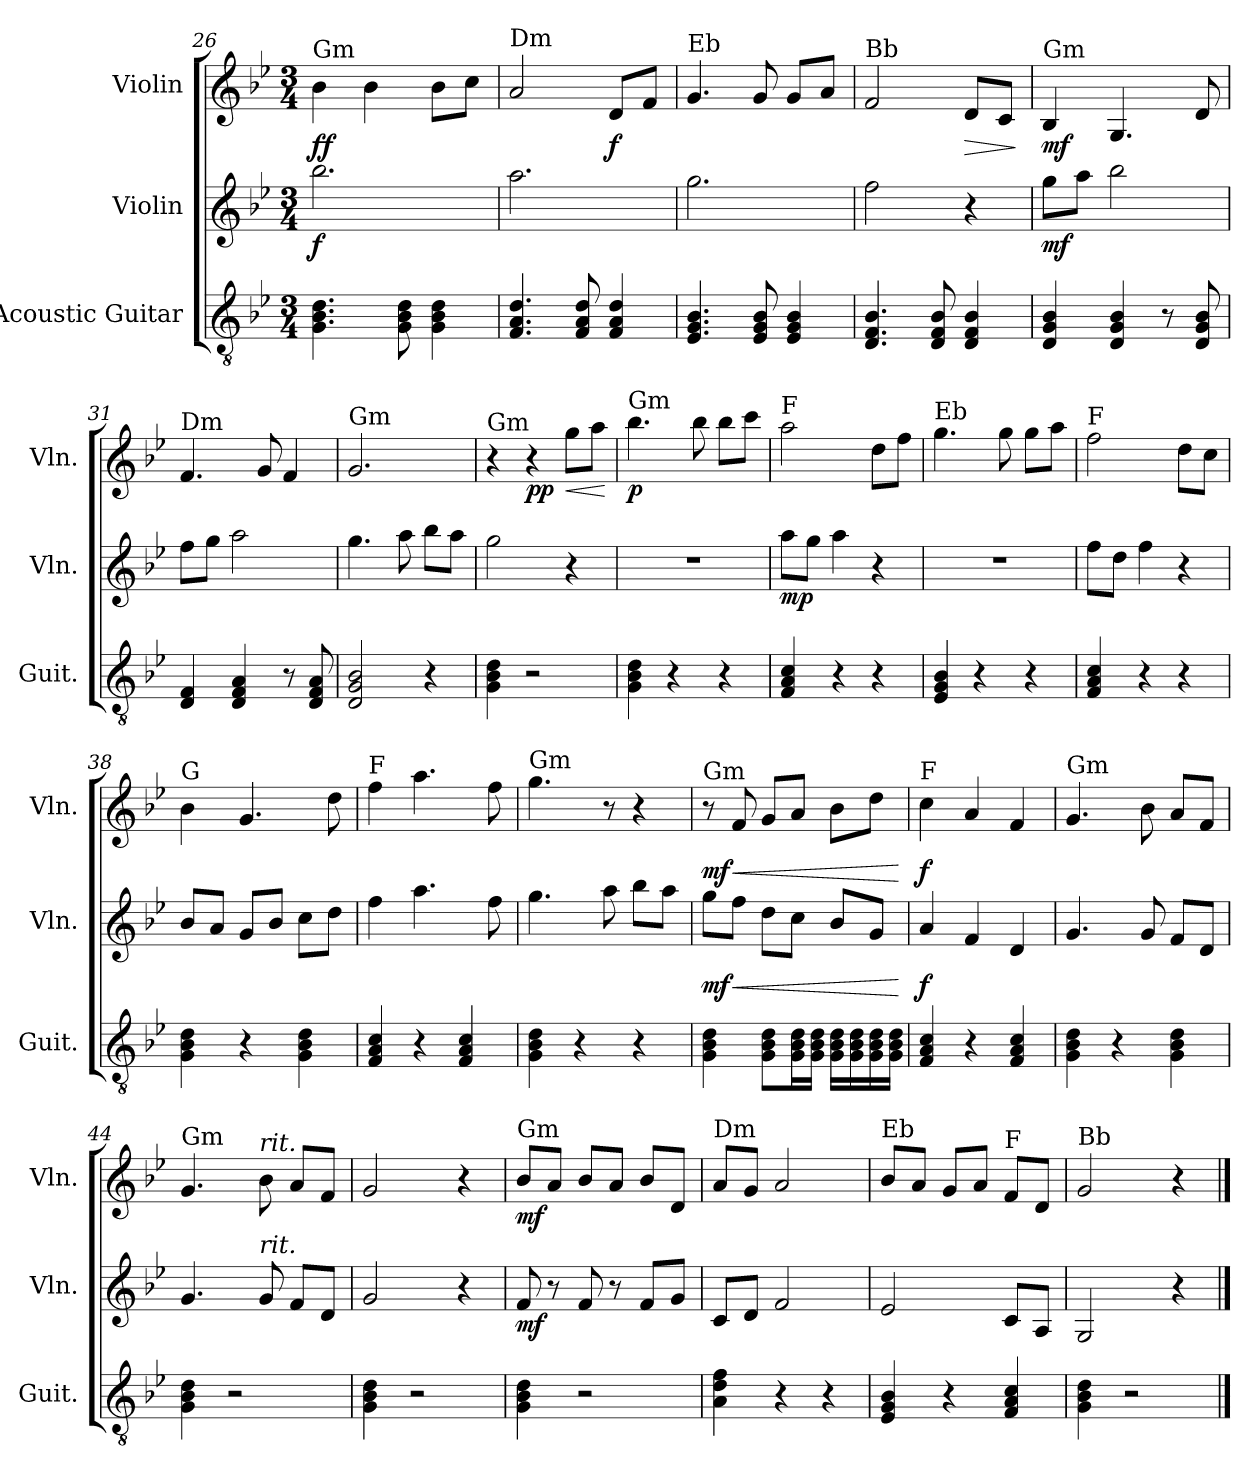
**kern	**kern	**dynam	**kern	**dynam
*part3	*part2	*part2	*part1	*part1
*staff3	*staff2	*staff2	*staff1	*staff1
*I"Acoustic Guitar	*I"Violin	*	*I"Violin	*
*I'Guit.	*I'Vln.	*	*I'Vln.	*
!!LO:LB:g=z
*clefGv2	*clefG2	*	*clefG2	*
*k[b-e-]	*k[b-e-]	*	*k[b-e-]	*
*M3/4	*M3/4	*	*M3/4	*
=26	=26	=26	=26	=26
!	!	!	!LO:TX:a:t=Gm	!
!	!	!LO:DY:b	!	!LO:DY:b
4.G\ 4.B-\ 4.d\	2.bb-\	f	4b-\	ff
.	.	.	4b-\	.
8G\ 8B-\ 8d\	.	.	.	.
4G\ 4B-\ 4d\	.	.	8b-\L	.
.	.	.	8cc\J	.
=27	=27	=27	=27	=27
!	!	!	!LO:TX:a:t=Dm	!
4.F/ 4.A/ 4.d/	2.aa\	.	2a/	.
8F/ 8A/ 8d/	.	.	.	.
!	!	!	!	!LO:DY:b
4F/ 4A/ 4d/	.	.	8d/L	f
.	.	.	8f/J	.
=28	=28	=28	=28	=28
!	!	!	!LO:TX:a:t=Eb	!
4.E-/ 4.G/ 4.B-/	2.gg\	.	4.g/	.
8E-/ 8G/ 8B-/	.	.	8g/	.
4E-/ 4G/ 4B-/	.	.	8g/L	.
.	.	.	8a/J	.
=29	=29	=29	=29	=29
!	!	!	!LO:TX:a:t=Bb	!
4.D/ 4.F/ 4.B-/	2ff\	.	2f/	.
8D/ 8F/ 8B-/	.	.	.	.
!	!	!	!	!LO:HP:b
4D/ 4F/ 4B-/	4r	.	8d/L	>
.	.	.	8c/J	.
.	.	.	.	]
=30	=30	=30	=30	=30
!	!	!	!LO:TX:a:t=Gm	!
!	!	!LO:DY:b	!	!LO:DY:b
4D/ 4G/ 4B-/	8gg\L	mf	4B-/	mf
.	8aa\J	.	.	.
4D/ 4G/ 4B-/	2bb-\	.	4.G/	.
8r	.	.	.	.
8D/ 8G/ 8B-/	.	.	8d/	.
=31	=31	=31	=31	=31
!	!	!	!LO:TX:a:t=Dm	!
4D/ 4F/ 4A/yy	8ff\L	.	4.f/	.
.	8gg\J	.	.	.
4D/ 4F/ 4A/	2aa\	.	.	.
.	.	.	8g/	.
8r	.	.	4f/	.
8D/ 8F/ 8A/	.	.	.	.
=32	=32	=32	=32	=32
!	!	!	!LO:TX:a:t=Gm	!
2D/ 2G/ 2B-/	4.gg\	.	2.g/	.
.	8aa\	.	.	.
4r	8bb-\L	.	.	.
.	8aa\J	.	.	.
!!LO:LB:g=z
=33	=33	=33	=33	=33
!	!	!	!LO:TX:a:t=Gm	!
4G\ 4B-\ 4d\	2gg\	.	4r	.
!	!	!	!	!LO:DY:b
2r	.	.	4r	pp
!	!	!	!	!LO:HP:b
.	4r	.	8gg\L	<
.	.	.	8aa\J	.
.	.	.	.	[
=34	=34	=34	=34	=34
!	!	!	!LO:TX:a:t=Gm	!
!	!	!	!	!LO:DY:b
4G\ 4B-\ 4d\	2.r	.	4.bb-\	p
4r	.	.	.	.
.	.	.	8bb-\	.
4r	.	.	8bb-\L	.
.	.	.	8ccc\J	.
=35	=35	=35	=35	=35
!	!	!	!LO:TX:a:t=F	!
!	!	!LO:DY:b	!	!
4F/ 4A/ 4c/	8aa\L	mp	2aa\	.
.	8gg\J	.	.	.
4r	4aa\	.	.	.
4r	4r	.	8dd\L	.
.	.	.	8ff\J	.
=36	=36	=36	=36	=36
!	!	!	!LO:TX:a:t=Eb	!
4E-/ 4G/ 4B-/	2.r	.	4.gg\	.
4r	.	.	.	.
.	.	.	8gg\	.
4r	.	.	8gg\L	.
.	.	.	8aa\J	.
=37	=37	=37	=37	=37
!	!	!	!LO:TX:a:t=F	!
4F/ 4A/ 4c/	8ff\L	.	2ff\	.
.	8dd\J	.	.	.
4r	4ff\	.	.	.
4r	4r	.	8dd\L	.
.	.	.	8cc\J	.
=38	=38	=38	=38	=38
!	!	!	!LO:TX:a:t=G	!
4G\ 4B-\ 4d\	8b-/L	.	4b-\	.
.	8a/J	.	.	.
4r	8g/L	.	4.g/	.
.	8b-/J	.	.	.
4G\ 4B-\ 4d\	8cc\L	.	.	.
.	8dd\J	.	8dd\	.
=39	=39	=39	=39	=39
!	!	!	!LO:TX:a:t=F	!
4F/ 4A/ 4c/	4ff\	.	4ff\	.
4r	4.aa\	.	4.aa\	.
4F/ 4A/ 4c/	.	.	.	.
.	8ff\	.	8ff\	.
!!LO:LB:g=z
=40	=40	=40	=40	=40
!	!	!	!LO:TX:a:t=Gm	!
4G\ 4B-\ 4d\	4.gg\	.	4.gg\	.
4r	.	.	.	.
.	8aa\	.	8r	.
4r	8bb-\L	.	4r	.
.	8aa\J	.	.	.
=41	=41	=41	=41	=41
!	!	!	!LO:TX:a:t=Gm	!
!	!	!LO:DY:b	!	!LO:DY:b
4G\ 4B-\ 4d\	8gg\L	mf	8r	mf
!	!	!LO:HP:b	!	!LO:HP:b
.	8ff\J	<	8f/	<
8G\ 8B-\ 8d\L	8dd\L	.	8g/L	.
16G\ 16B-\ 16d\L	8cc\J	.	8a/J	.
16G\ 16B-\ 16d\JJ	.	.	.	.
16G\ 16B-\ 16d\LL	8b-/L	.	8b-\L	.
16G\ 16B-\ 16d\	.	.	.	.
16G\ 16B-\ 16d\	8g/J	.	8dd\J	.
16G\ 16B-\ 16d\JJ	.	.	.	.
.	.	[	.	[
=42	=42	=42	=42	=42
!	!	!	!LO:TX:a:t=F	!
!	!	!LO:DY:b	!	!LO:DY:b
4F/ 4A/ 4c/	4a/	f	4cc\	f
4r	4f/	.	4a/	.
4F/ 4A/ 4c/	4d/	.	4f/	.
=43	=43	=43	=43	=43
!	!	!	!LO:TX:a:t=Gm	!
4G\ 4B-\ 4d\	4.g/	.	4.g/	.
4r	.	.	.	.
.	8g/	.	8b-\	.
4G\ 4B-\ 4d\	8f/L	.	8a/L	.
.	8d/J	.	8f/J	.
=44	=44	=44	=44	=44
!	!	!	!LO:TX:a:t=Gm	!
4G\ 4B-\ 4d\	4.g/	.	4.g/	.
2r	.	.	.	.
*	*	*	*MM82	*
!	!	!	!LO:TX:a:i:t=rit.	!
!	!LO:TX:a:i:t=rit.	!	!	!
.	8g/	.	8b-\	.
*	*	*	*MM68	*
.	8f/L	.	8a/L	.
*	*	*	*MM54	*
.	8d/J	.	8f/J	.
=45	=45	=45	=45	=45
*	*	*	*MM82	*
4G\ 4B-\ 4d\	2g/	.	2g/	.
2r	.	.	.	.
.	4r	.	4r	.
=46	=46	=46	=46	=46
*	*	*	*MM82	*
!	!	!	!LO:TX:a:t=Gm	!
!	!	!LO:DY:b	!	!LO:DY:b
4G\ 4B-\ 4d\	8f/	mf	8b-/L	mf
.	8r	.	8a/J	.
2r	8f/	.	8b-/L	.
.	8r	.	8a/J	.
.	8f/L	.	8b-/L	.
.	8g/J	.	8d/J	.
!!LO:PB:g=z
=47	=47	=47	=47	=47
!	!	!	!LO:TX:a:t=Dm	!
4A\ 4d\ 4f\	8c/L	.	8a/L	.
.	8d/J	.	8g/J	.
4r	2f/	.	2a/	.
4r	.	.	.	.
=48	=48	=48	=48	=48
!	!	!	!LO:TX:a:t=Eb	!
4E-/ 4G/ 4B-/	2e-/	.	8b-/L	.
.	.	.	8a/J	.
4r	.	.	8g/L	.
.	.	.	8a/J	.
!	!	!	!LO:TX:a:t=F	!
4F/ 4A/ 4c/	8c/L	.	8f/L	.
.	8A/J	.	8d/J	.
=49	=49	=49	=49	=49
!	!	!	!LO:TX:a:t=Bb	!
4G\ 4B-\ 4d\	2G/	.	2g/	.
2r	.	.	.	.
.	4r	.	4r	.
==	==	==	==	==
*-	*-	*-	*-	*-
